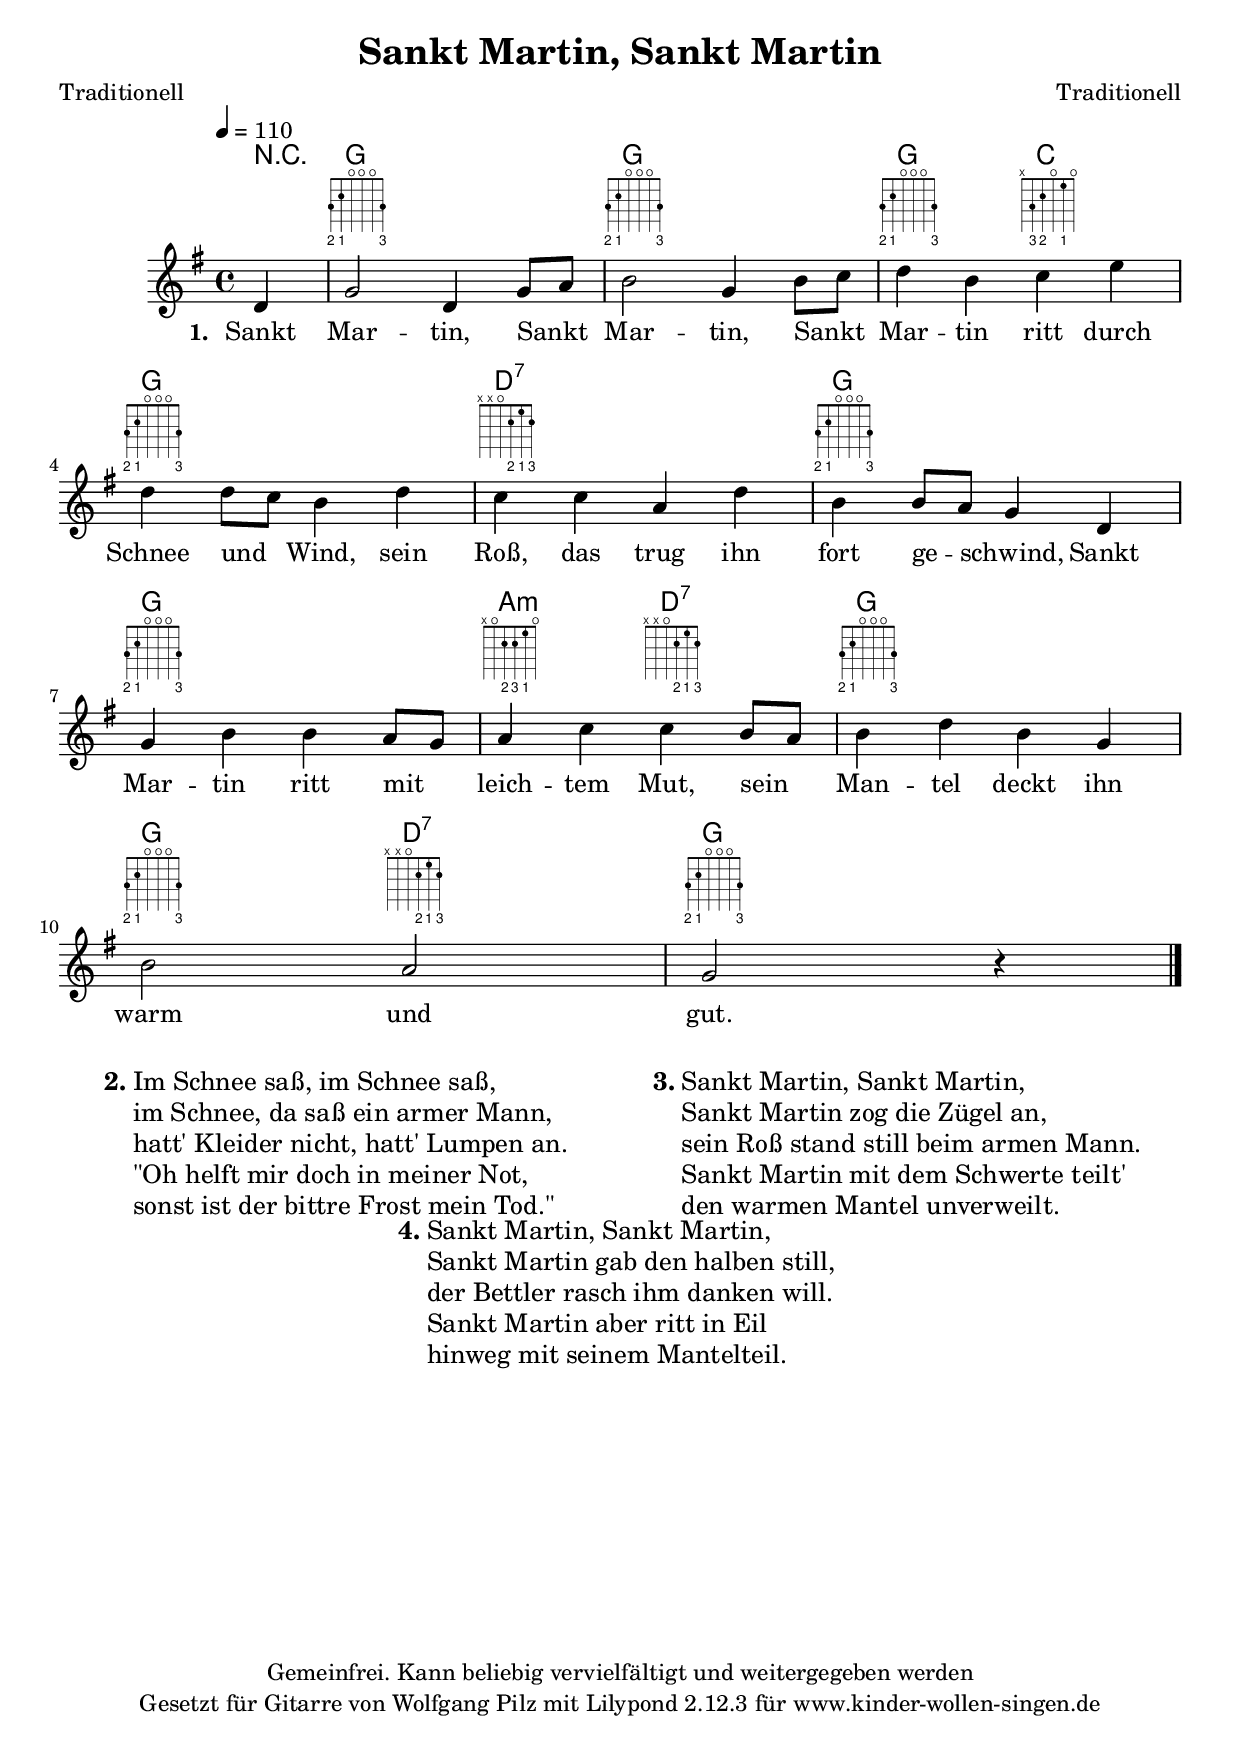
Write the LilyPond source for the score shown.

% ****************************************************************
% *** Created on Thu Feb 05 21:55:02 CET 2011 by Wolfgang Pilz ***
% ****************************************************************

% *** Vorspann                                                 ***
\version "2.12.3"

\include "predefined-guitar-fretboards.ly"

\paper {
}
#(set-default-paper-size "a4")

\header {
	title = "Sankt Martin, Sankt Martin" 
 	composer = "Traditionell" 	
 	poet = "Traditionell" 
% 	arranger = " Git. Arr. Wolfgang Pilz" 
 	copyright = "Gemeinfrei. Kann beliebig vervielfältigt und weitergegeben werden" 
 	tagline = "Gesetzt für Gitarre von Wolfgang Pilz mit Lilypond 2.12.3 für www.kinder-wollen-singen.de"

}


% ****************************************************************
% *** Text und Melodie                                         ***
% ****************************************************************

verse= \lyricmode {
	\set stanza = #"1. "
	Sankt Mar -- tin, Sankt _ Mar -- tin,  
	Sankt _ Mar -- tin ritt durch Schnee und _ Wind, 
	sein Roß, das trug ihn fort ge -- _ schwind, 
	Sankt Mar -- tin ritt mit _ leich -- tem Mut, 
	sein _ Man -- tel deckt ihn warm und gut.
}
 
 staffVoice = \new Staff {
	\time 4/4
	\tempo 4 = 110
	\key g \major
	\clef treble
	\relative c' { 	
		\context Voice = "melodyVoi" {
			\dynamicUp		
 % Type notes here 
	\partial 4		d4  
	g2		d4 	g8 a      
	b2 		g4 	b8 c 
	d4 	b  	c 	e 
	\break
	d4 	d8 c  	b4	d        
	c  	c  	a 	d 
	b 	b8 a 	g4	d 
	\break
        g 	b 	b 	a8 g 
        a4 	c 	c 	b8 a 
        b4 	d 	b 	g 	
	\break
	b2  	a 	g 	r4
	

	\bar "|."
		}
	}
 }

harmonies = \chordmode {	
		\partial 4		r4
		g1 g1 g2 c2
		g1 d1:7 g1
		g1  a2:m d2:7 g1  g2 d2:7 g2 
	}


% ****************************************************************
% *** Generierung                                              ***
% ****************************************************************

\score {
	<<
		\context ChordNames { \harmonies }
		\context FretBoards { \harmonies }
		\staffVoice
		\context Lyrics = "lmelodyVoi" \lyricmode { \lyricsto "melodyVoi" \verse }
		
	>>	

  \layout {
  	  \context {
\Score
\override SpacingSpanner
#'base-shortest-duration = #(ly:make-moment 1 8)
}
  }
  
  \midi {
	}
}


\markup { \large
\fill-line {
\hspace #0.1 % Spalte vom linken Rand wegbewegen
% Kann entfernt werden, wenn wenig Platz auf der Seite ist
\column {
\line { \bold "2."
\column {
"Im Schnee saß, im Schnee saß, "
	"im Schnee, da saß ein armer Mann, " 
	"hatt' Kleider nicht, hatt' Lumpen an. "
	"\"Oh helft mir doch in meiner Not, " 
	"sonst ist der bittre Frost mein Tod.\""
}
}
}
\hspace #0.1 % Horizontalen Abstand zwischen Spalten hinzuf¨ugen;
% if they are still too close, add more " " pairs
% bis das Resultat gut aussieht
\column {
\line { \bold "3."
\column {
	"Sankt Martin, Sankt Martin, "
	"Sankt Martin zog die Zügel an, " 
	"sein Roß stand still beim armen Mann. "
	"Sankt Martin mit dem Schwerte teilt' " 
	"den warmen Mantel unverweilt."
}
}
}
\hspace #0.1 % zus¨atzlichen Platz f¨ur den rechten Rand
% kann entfernt werden, wenn wenig Platz auf der Seite ist
}
}

\markup { \large
\fill-line {
\hspace #0.1 % Spalte vom linken Rand wegbewegen
% Kann entfernt werden, wenn wenig Platz auf der Seite ist
\column {
\line { \bold "4."
\column {
	"Sankt Martin, Sankt Martin, "
	"Sankt Martin gab den halben still, " 
	"der Bettler rasch ihm danken will. "
	"Sankt Martin aber ritt in Eil " 
	"hinweg mit seinem Mantelteil."
}
}
}
\hspace #0.1 % zus¨atzlichen Platz f¨ur den rechten Rand
% kann entfernt werden, wenn wenig Platz auf der Seite ist
}
}
